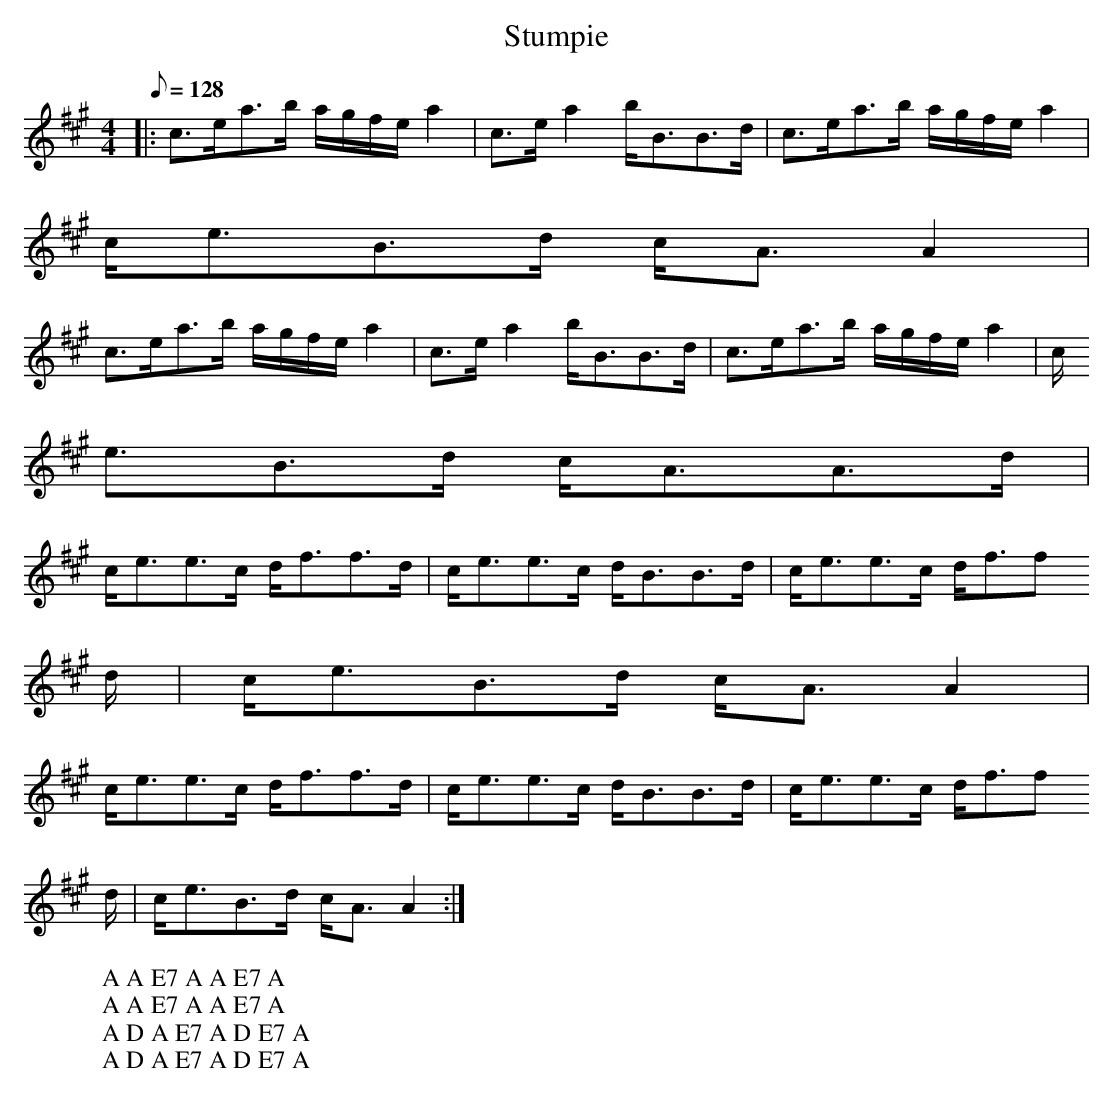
X:1
T:Stumpie
M:4/4
L:1/8
Q:128
K:A
|:c3/2e/a3/2b/ a/g/f/e/a2|c3/2e/a2 b/B3/2B3/2d/|c3/2e/a3/2b/ a/g/f/e/a2|
c/e3/2B3/2d/ c/A3/2A2|
W:A A E7 A A E7 A
c3/2e/a3/2b/ a/g/f/e/a2|c3/2e/a2 b/B3/2B3/2d/|c3/2e/a3/2b/ a/g/f/e/a2|c/
e3/2B3/2d/ c/A3/2A3/2d/|
W:A A E7 A A E7 A
c/e3/2e3/2c/ d/f3/2f3/2d/|c/e3/2e3/2c/ d/B3/2B3/2d/|c/e3/2e3/2c/ d/f3/2f
3/2d/|c/e3/2B3/2d/ c/A3/2A2|
W:A D A E7 A D E7 A
c/e3/2e3/2c/ d/f3/2f3/2d/|c/e3/2e3/2c/ d/B3/2B3/2d/|c/e3/2e3/2c/ d/f3/2f
3/2d/|c/e3/2B3/2d/ c/A3/2A2:|
W:A D A E7 A D E7 A
